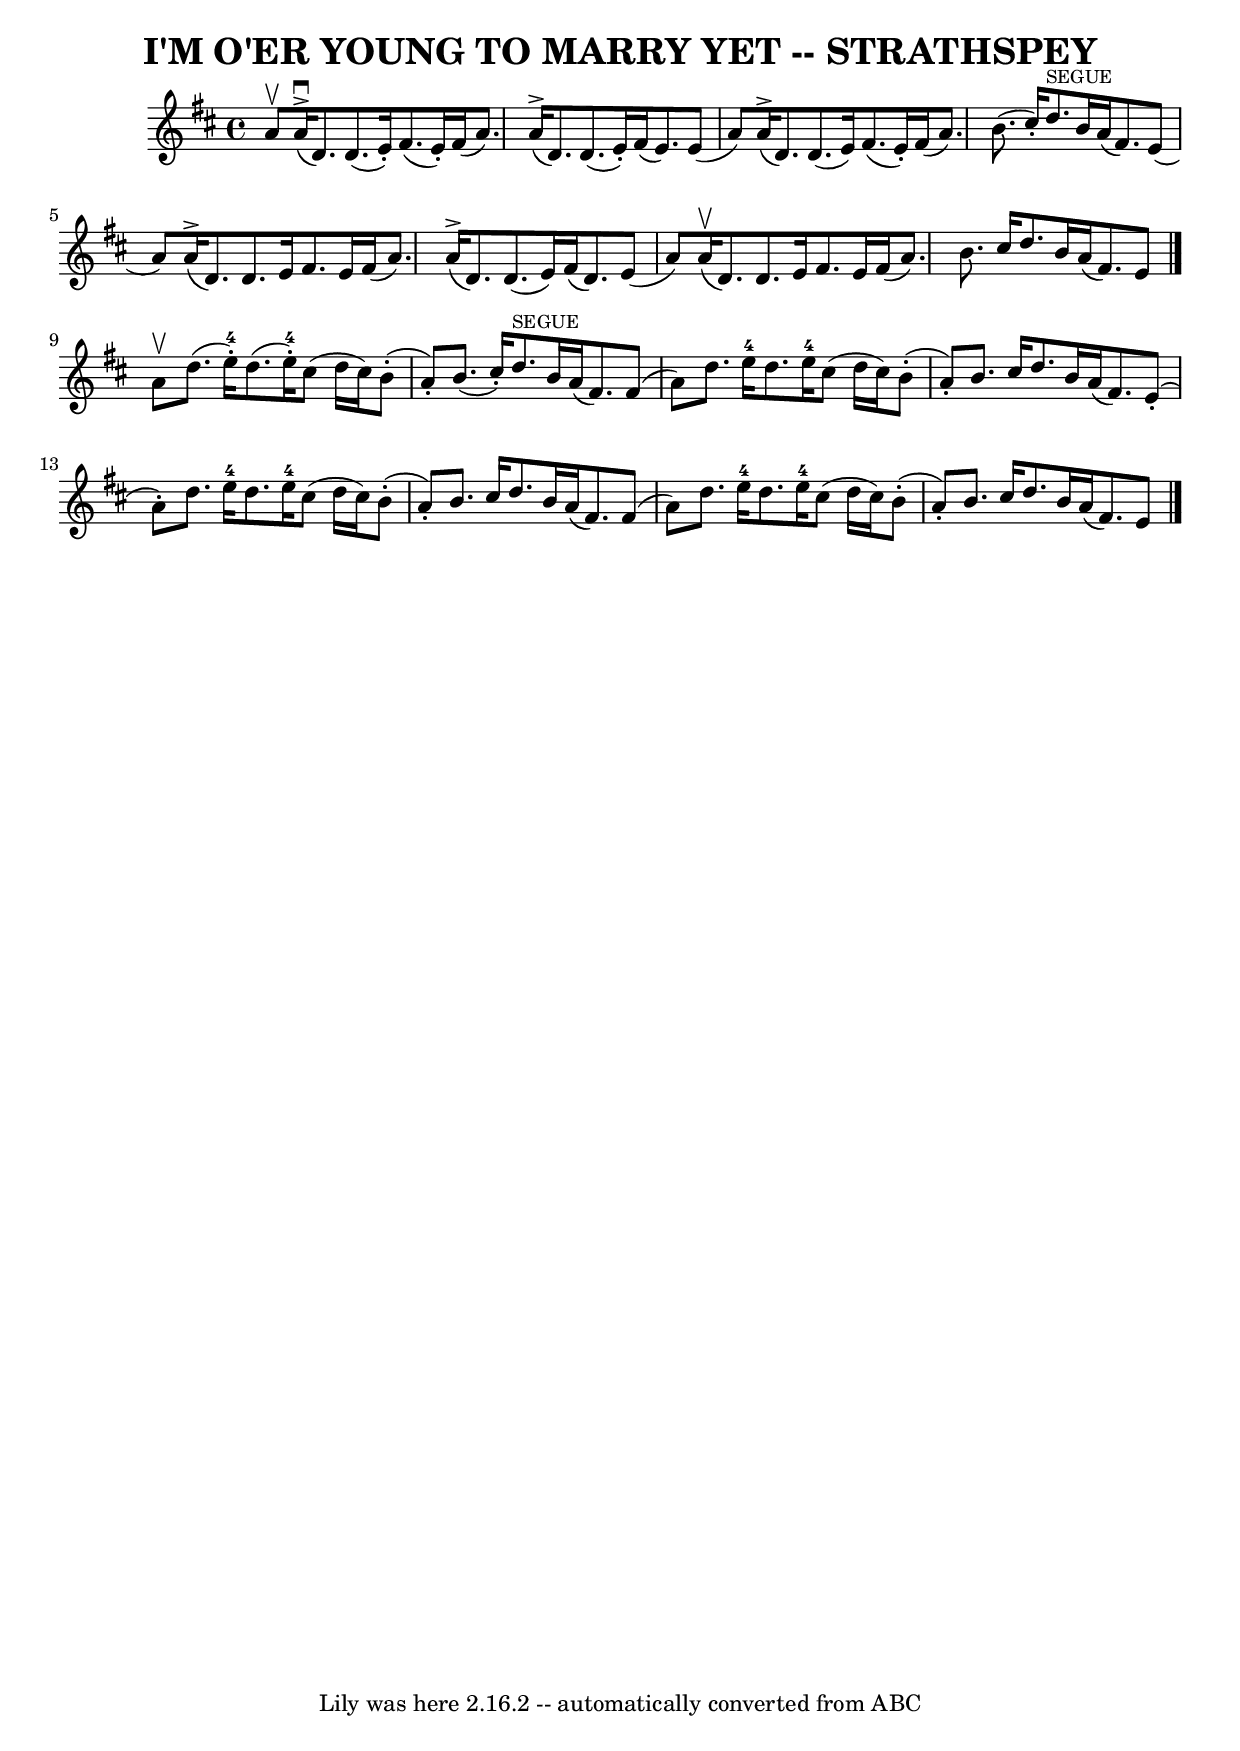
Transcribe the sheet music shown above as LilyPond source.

\version "2.16.2"
\include "Mammoth.ily"
\header {
  %% book = "Ryan's Mammoth Collection of Fiddle Tunes"
  crossRefNumber = "1"
  footnotes = ""
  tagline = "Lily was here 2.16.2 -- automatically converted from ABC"
  title = "I'M O'ER YOUNG TO MARRY YET -- STRATHSPEY"

}
voicedefault =  {


  \override Staff.TimeSignature #'style = #'C
  \time 4/4 
  \key d \major a'8^\upbow       |
  a'16 
  (^\accent^\downbow d'8.) d'8. (e'16 -.) fis'8. (e'16 -.)   
  fis'16 (a'8.)   |
  a'16 (^\accent d'8.) d'8. (e'16 -. 
  -) fis'16 (e'8.) e'8 (a'8)       |
  a'16 (^\accent   
  d'8.) d'8. (e'16) fis'8. (e'16 -.) fis'16 (a'8.)   
  |
  b'8. (cis''16 -.) d''8.^\segue b'16 a'16 (fis'8.  
  -) e'8 (a'8)   |
  |
  a'16 (^\accent d'8.)   
  d'8. e'16 fis'8. e'16 fis'16 (a'8.)   |
  a'16 
  (^\accent d'8.) d'8. (e'16) fis'16 (d'8.) e'8 (a'8  
  -)       |
  a'16 (^\upbow d'8.) d'8. e'16 fis'8. e'16 
  fis'16 (a'8.)   |
  b'8. cis''16 d''8. b'16 a'16 (
  fis'8.) e'8    \bar "|." a'8^\upbow       |
  d''8. (e''16 
  -4-.) d''8. (e''16-4-.) cis''8 (d''16 cis''16) b'8 
  (-. a'8 -.)   |
  b'8. (cis''16 -.) d''8.^\segue b'16    
  a'16 (fis'8.) fis'8 (a'8)       |
  d''8. e''16-4   
  d''8. e''16-4 cis''8 (d''16 cis''16) b'8 (-. a'8 -.)   
  |
  b'8. cis''16 d''8. b'16 a'16 (fis'8.) e'8 (-.  
  a'8 -.)   |
  |
  d''8. e''16-4 d''8. e''16-4  
  cis''8 (d''16 cis''16) b'8 (-. a'8 -.)   |
  b'8.    
  cis''16 d''8. b'16 a'16 (fis'8.) fis'8 (a'8)       
  |
  d''8. e''16-4 d''8. e''16-4 cis''8 (d''16    
  cis''16) b'8 (-. a'8 -.)   |
  b'8. cis''16 d''8.    
  b'16 a'16 (fis'8.) e'8      \bar "|."   

}

\score{
  <<

    \context Staff="default"
    {
      \voicedefault 
      
    }

  >>
  \layout {
    
  }
  \midi {
  }

}
